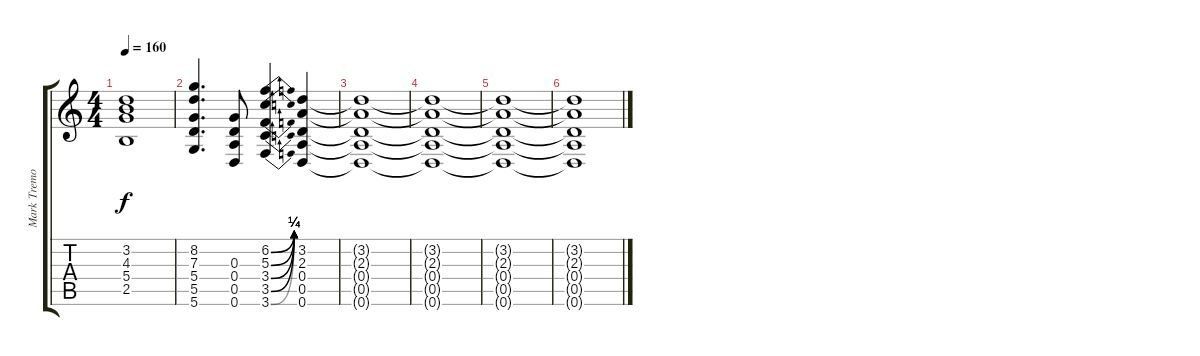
\track ("Mark Tremonti [Guitar]" "Mark Tremo") {instrument electricguitarjazz}
\staff {score tabs}
\tuning (E4 B3 G3 D3 A2 D2) {hide}
\ts (4 4)
\tempo 160
\clef g2
\ks c
(3.2{t} 4.3{t} 5.4{t} 2.5{t}).1{dy f} |
(8.2 7.3 5.4 5.5 5.6).4{d} (0.3 0.4 0.5 0.6).8 (6.2{be (bend 0 0 60 1)} 5.3{be (bend 0 0 60 1)} 3.4{be (bend 0 0 60 1)} 3.5{be (bend 0 0 60 1)} 3.6{be (bend 0 0 60 1)}).4 (3.2 2.3 0.4 0.5 0.6).4 |
(3.2{t} 2.3{t} 0.4{t} 0.5{t} 0.6{t}).1 |
(3.2{t} 2.3{t} 0.4{t} 0.5{t} 0.6{t}).1 |
(3.2{t} 2.3{t} 0.4{t} 0.5{t} 0.6{t}).1 |
(3.2{t} 2.3{t} 0.4{t} 0.5{t} 0.6{t}).1
